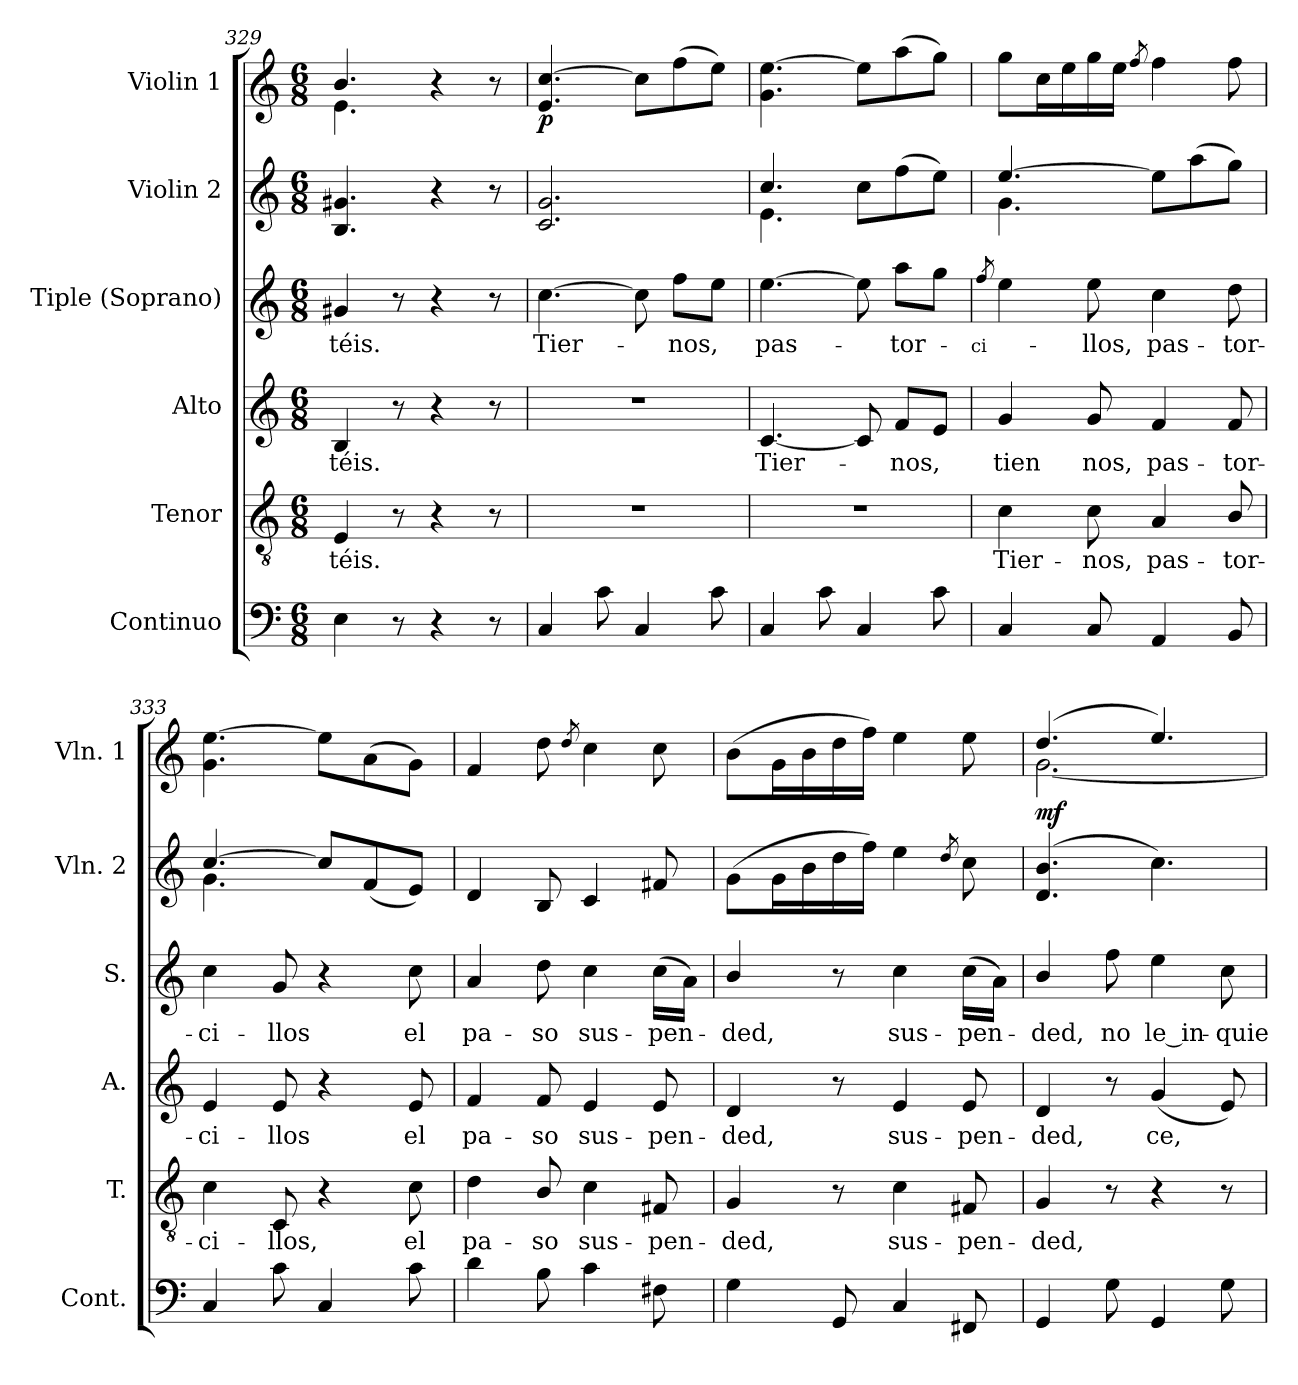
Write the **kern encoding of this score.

**kern	**kern	**text	**kern	**text	**kern	**text	**kern	**kern	**dynam
*part6	*part5	*part5	*part4	*part4	*part3	*part3	*part2	*part1	*part1
*staff6	*staff5	*staff5	*staff4	*staff4	*staff3	*staff3	*staff2	*staff1	*staff1
*I"Continuo	*I"Tenor	*	*I"Alto	*	*I"Tiple (Soprano)	*	*I"Violin 2	*I"Violin 1	*
*I'Cont.	*I'T.	*	*I'A.	*	*I'S.	*	*I'Vln. 2	*I'Vln. 1	*
*clefF4	*clefGv2	*	*clefG2	*	*clefG2	*	*clefG2	*clefG2	*
*	*ITrd7c12	*	*	*	*	*	*	*	*
*k[]	*k[]	*	*k[]	*	*k[]	*	*k[]	*k[]	*
*C:	*C:	*	*C:	*	*C:	*	*C:	*C:	*
*M6/8	*M6/8	*	*M6/8	*	*M6/8	*	*M6/8	*M6/8	*
=329	=329	=329	=329	=329	=329	=329	=329	=329	=329
!	!	!LO:LY:b:color=#000000	!	!	!	!	!	!	!
!	!	!	!	!LO:LY:b:color=#000000	!	!	!	!	!
!	!	!	!	!	!	!LO:LY:b:color=#000000	!	!	!
*	*	*	*	*	*	*	*	*^	*
4Ei\	4EEi/	-téis.	4Bi/	-téis.	4g#Xi/	-téis.	4.Bi/ 4.g#Xi	4.bi/	4.ei\	.
8r	8r	.	8r	.	8r	.	.	.	.	.
4r	4r	.	4r	.	4r	.	4r	4.ryy	4r	.
8r	8r	.	8r	.	8r	.	8r	.	8r	.
!!LO:PB:g=z
=330	=330	=330	=330	=330	=330	=330	=330	=330	=330	=330
!	!LO:N:vis=1	!	!LO:N:vis=1	!	!	!	!	!	!	!
*	*	*	*	*	*	*	*	*v	*v	*
*	*	*	*	*	*	*	*	*^	*
!	!	!	!	!	!	!LO:LY:b:color=#000000	!	!	!	!
*	*	*	*	*	*	*	*	*v	*v	*
4Ci/	2.r	.	2.r	.	[4.cci\	Tier-	2.ci/ 2.gi	4.ei/ [4.cci	p
8ci\	.	.	.	.	.	.	.	.	.
4Ci/	.	.	.	.	8cci\]	.	.	8cci\L]	.
!	!	!	!	!	!	!LO:LY:b:color=#000000	!	!	!
.	.	.	.	.	8ffi\L	-nos,	.	(8ffi\	.
8ci\	.	.	.	.	8eei\J	.	.	8eei\J)	.
=331	=331	=331	=331	=331	=331	=331	=331	=331	=331
!	!LO:N:vis=1	!	!	!	!	!	!	!	!
!	!	!	!	!LO:LY:b:color=#000000	!	!	!	!	!
!	!	!	!	!	!	!LO:LY:b:color=#000000	!	!	!
*	*	*	*	*	*	*	*^	*	*
4Ci/	2.r	.	[4.ci/	Tier-	[4.eei\	pas-	4.cci/	4.ei\	4.gi\ [4.eei	.
8ci\	.	.	.	.	.	.	.	.	.	.
4Ci/	.	.	8ci/]	.	8eei\]	.	8cci\L	4.ryy	8eei\L]	.
!	!	!	!	!LO:LY:b:color=#000000	!	!	!	!	!	!
!	!	!	!	!	!	!LO:LY:b:color=#000000	!	!	!	!
.	.	.	8fi/L	-nos,	8aai\L	-tor-	(8ffi\	.	(8aai\	.
8ci\	.	.	8ei/J	.	8ggi\J	.	8eei\J)	.	8ggi\J)	.
=332	=332	=332	=332	=332	=332	=332	=332	=332	=332	=332
!	!	!	!	!	!	!LO:LY:b:color=#000000	!	!	!	!
.	.	.	.	.	8qffi/	-ci-	.	.	.	.
!	!	!LO:LY:b:color=#000000	!	!	!	!	!	!	!	!
!	!	!	!	!LO:LY:b:color=#000000	!	!	!	!	!	!
4Ci/	4Ci\	Tier-	4gi/	tien	4eei\	.	[4.eei/	4.gi\	8ggi\L	.
.	.	.	.	.	.	.	.	.	16cci\L	.
.	.	.	.	.	.	.	.	.	16eei\	.
!	!	!LO:LY:b:color=#000000	!	!	!	!	!	!	!	!
!	!	!	!	!LO:LY:b:color=#000000	!	!	!	!	!	!
!	!	!	!	!	!	!LO:LY:b:color=#000000	!	!	!	!
8Ci/	8Ci\	-nos,	8gi/	nos,	8eei\	-llos,	.	.	16ggi\	.
.	.	.	.	.	.	.	.	.	16eei\JJ	.
.	.	.	.	.	.	.	.	.	8qffi/	.
!	!	!LO:LY:b:color=#000000	!	!	!	!	!	!	!	!
!	!	!	!	!LO:LY:b:color=#000000	!	!	!	!	!	!
!	!	!	!	!	!	!LO:LY:b:color=#000000	!	!	!	!
4AAi/	4AAi/	pas-	4fi/	pas-	4cci\	pas-	8eei\L]	4.ryy	4ffi\	.
.	.	.	.	.	.	.	(8aai\	.	.	.
!	!	!LO:LY:b:color=#000000	!	!	!	!	!	!	!	!
!	!	!	!	!LO:LY:b:color=#000000	!	!	!	!	!	!
!	!	!	!	!	!	!LO:LY:b:color=#000000	!	!	!	!
8BBi/	8BBi/	-tor-	8fi/	-tor-	8ddi\	-tor-	8ggi\J)	.	8ffi\	.
=333	=333	=333	=333	=333	=333	=333	=333	=333	=333	=333
!	!	!LO:LY:b:color=#000000	!	!	!	!	!	!	!	!
!	!	!	!	!LO:LY:b:color=#000000	!	!	!	!	!	!
!	!	!	!	!	!	!LO:LY:b:color=#000000	!	!	!	!
4Ci/	4Ci\	-ci-	4ei/	-ci-	4cci\	-ci-	[4.cci/	4.gi\	4.gi\ [4.eei	.
!	!	!LO:LY:b:color=#000000	!	!	!	!	!	!	!	!
!	!	!	!	!LO:LY:b:color=#000000	!	!	!	!	!	!
!	!	!	!	!	!	!LO:LY:b:color=#000000	!	!	!	!
8ci\	8CCi/	-llos,	8ei/	-llos	8gi/	-llos	.	.	.	.
4Ci/	4r	.	4r	.	4r	.	8cci/L]	4.ryy	8eei\L]	.
.	.	.	.	.	.	.	(8fi/	.	(8ai\	.
!	!	!LO:LY:b:color=#000000	!	!	!	!	!	!	!	!
!	!	!	!	!LO:LY:b:color=#000000	!	!	!	!	!	!
!	!	!	!	!	!	!LO:LY:b:color=#000000	!	!	!	!
8ci\	8Ci\	el	8ei/	el	8cci\	el	8ei/J)	.	8gi\J)	.
*	*	*	*	*	*	*	*v	*v	*	*
!!LO:LB:g=z
=334	=334	=334	=334	=334	=334	=334	=334	=334	=334
!	!	!LO:LY:b:color=#000000	!	!	!	!	!	!	!
!	!	!	!	!LO:LY:b:color=#000000	!	!	!	!	!
!	!	!	!	!	!	!LO:LY:b:color=#000000	!	!	!
4di\	4Di\	pa-	4fi/	pa-	4ai/	pa-	4di/	4fi/	.
!	!	!LO:LY:b:color=#000000	!	!	!	!	!	!	!
!	!	!	!	!LO:LY:b:color=#000000	!	!	!	!	!
!	!	!	!	!	!	!LO:LY:b:color=#000000	!	!	!
8Bi\	8BBi/	-so	8fi/	-so	8ddi\	-so	8Bi/	8ddi\	.
.	.	.	.	.	.	.	.	8qddi/	.
!	!	!LO:LY:b:color=#000000	!	!	!	!	!	!	!
!	!	!	!	!LO:LY:b:color=#000000	!	!	!	!	!
!	!	!	!	!	!	!LO:LY:b:color=#000000	!	!	!
4ci\	4Ci\	sus-	4ei/	sus-	4cci\	sus-	4ci/	4cci\	.
!	!	!LO:LY:b:color=#000000	!	!	!	!	!	!	!
!	!	!	!	!LO:LY:b:color=#000000	!	!	!	!	!
!	!	!	!	!	!	!LO:LY:b:color=#000000	!	!	!
8F#Xi\	8FF#Xi/	-pen-	8ei/	-pen-	(16cci\LL	-pen-	8f#Xi/	8cci\	.
.	.	.	.	.	16ai\JJ)	.	.	.	.
=335	=335	=335	=335	=335	=335	=335	=335	=335	=335
!	!	!LO:LY:b:color=#000000	!	!	!	!	!	!	!
!	!	!	!	!LO:LY:b:color=#000000	!	!	!	!	!
!	!	!	!	!	!	!LO:LY:b:color=#000000	!	!	!
4Gi\	4GGi/	-ded,	4di/	-ded,	4bi/	-ded,	(8gi\L	(8bi\L	.
.	.	.	.	.	.	.	16gi\L	16gi\L	.
.	.	.	.	.	.	.	16bi\	16bi\	.
8GGi/	8r	.	8r	.	8r	.	16ddi\	16ddi\	.
.	.	.	.	.	.	.	16ffi\JJ)	16ffi\JJ)	.
!	!	!LO:LY:b:color=#000000	!	!	!	!	!	!	!
!	!	!	!	!LO:LY:b:color=#000000	!	!	!	!	!
!	!	!	!	!	!	!LO:LY:b:color=#000000	!	!	!
4Ci/	4Ci\	sus-	4ei/	sus-	4cci\	sus-	4eei\	4eei\	.
.	.	.	.	.	.	.	8qddi/	.	.
!	!	!LO:LY:b:color=#000000	!	!	!	!	!	!	!
!	!	!	!	!LO:LY:b:color=#000000	!	!	!	!	!
!	!	!	!	!	!	!LO:LY:b:color=#000000	!	!	!
8FF#Xi/	8FF#Xi/	-pen-	8ei/	-pen-	(16cci\LL	-pen-	8cci\	8eei\	.
.	.	.	.	.	16ai\JJ)	.	.	.	.
=336	=336	=336	=336	=336	=336	=336	=336	=336	=336
!	!	!LO:LY:b:color=#000000	!	!	!	!	!	!	!
!	!	!	!	!LO:LY:b:color=#000000	!	!	!	!	!
!	!	!	!	!	!	!LO:LY:b:color=#000000	!	!	!
*	*	*	*	*	*	*	*	*^	*
4GGi/	4GGi/	-ded,	4di/	-ded,	4bi/	-ded,	(4.di/ 4.bi	(4.ddi/	[2.gi\	mf
!	!	!	!	!	!	!LO:LY:b:color=#000000	!	!	!	!
8Gi\	8r	.	8r	.	8ffi\	no	.	.	.	.
!	!	!	!	!LO:LY:b:color=#000000	!	!	!	!	!	!
!	!	!	!	!	!	!LO:LY:b:color=#000000	!	!	!	!
4GGi/	4r	.	(4gi/	ce,	4eei\	le_in-	4.cci\)	4.eei/)	.	.
!	!	!	!	!	!	!LO:LY:b:color=#000000	!	!	!	!
8Gi\	8r	.	8ei/)	.	8cci\	-quie-	.	.	.	.
*	*	*	*	*	*	*	*	*v	*v	*
=	=	=	=	=	=	=	=	=	=
*-	*-	*-	*-	*-	*-	*-	*-	*-	*-
